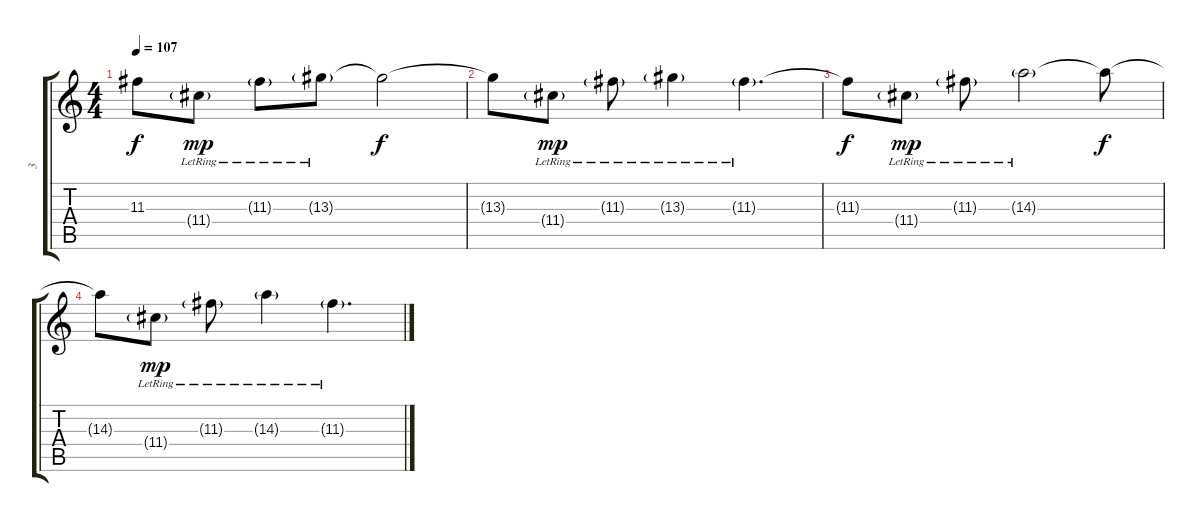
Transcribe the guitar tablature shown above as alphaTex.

\track ("3" "3") {instrument electricguitarmuted}
\staff {score tabs}
\tuning (E4 B3 G3 D3 A2 D2) {hide}
\ts (4 4)
\tempo 107
\clef g2
\ks c
11.3{t}.8{dy f} 11.4{g lr}.8{dy mp} 11.3{g lr}.8 13.3{g lr}.8 13.3{t}.2{dy f} |
13.3{t}.8 11.4{g lr}.8{dy mp} 11.3{g lr}.8 13.3{g lr}.4 11.3{g lr}.4{d} |
11.3{t}.8{dy f} 11.4{g lr}.8{dy mp} 11.3{g lr}.8 14.3{g lr}.2 14.3{t}.8{dy f} |
14.3{t}.8 11.4{g lr}.8{dy mp} 11.3{g lr}.8 14.3{g lr}.4 11.3{g lr}.4{d}
